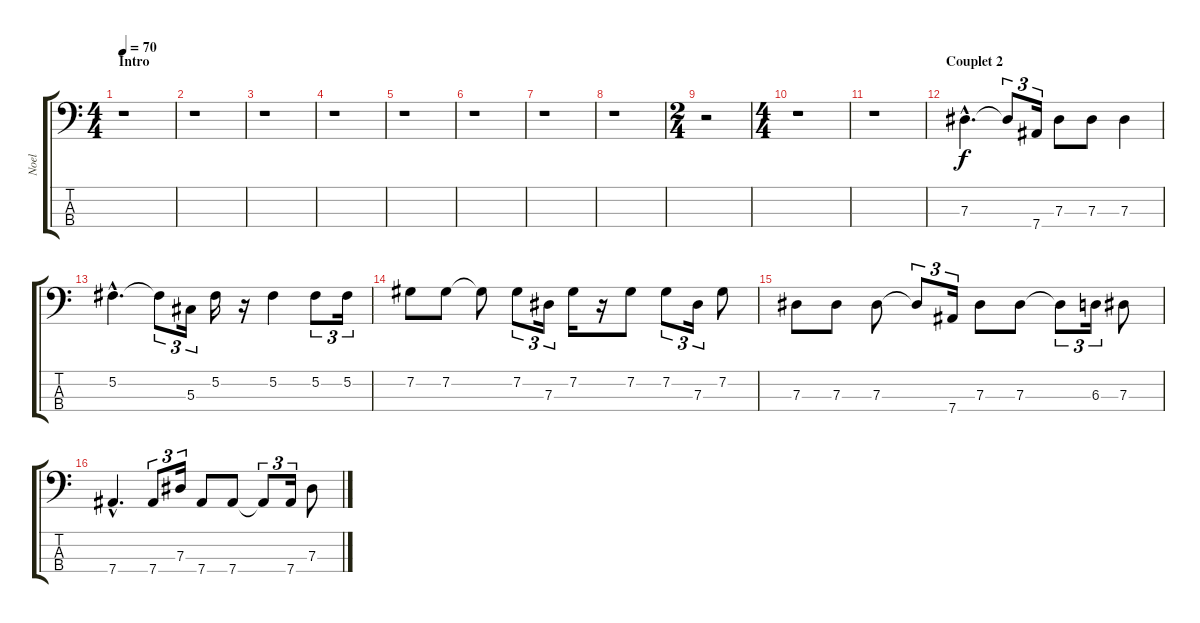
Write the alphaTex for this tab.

\track ("Noel" "Noel") {instrument electricbasspick}
\staff {score tabs}
\tuning (Gb2 Db2 Ab1 Eb1) {hide}
\ts (4 4)
\section ("" "Intro")
\tempo 70
\clef f4
\ks c
r.1{dy f instrument electricbasspick} |
r.1 |
r.1 |
r.1 |
r.1 |
r.1 |
r.1 |
r.1 |
\ts (2 4)
r.2 |
\ts (4 4)
r.1 |
r.1 |
\section ("" "Couplet 2")
7.3{hac}.4{d} 7.3{t}.8{tu (3 2)} 7.4.16{tu (3 2)} 7.3.8 7.3.8 7.3.4 |
5.2{hac}.4{d} 5.2{t}.8{tu (3 2)} 5.3.16{tu (3 2)} 5.2.16 r.16 5.2.4 5.2.8{tu (3 2)} 5.2.16{tu (3 2)} |
7.2.8 7.2.8 7.2{t}.8 7.2.8{tu (3 2)} 7.3.16{tu (3 2)} 7.2.16 r.16 7.2.8 7.2.8{tu (3 2)} 7.3.16{tu (3 2)} 7.2.8 |
7.3.8 7.3.8 7.3.8 7.3{t}.8{tu (3 2)} 7.4.16{tu (3 2)} 7.3.8 7.3.8 7.3{t}.8{tu (3 2)} 6.3.16{tu (3 2)} 7.3.8 |
7.4{hac}.4{d} 7.4.8{tu (3 2)} 7.3.16{tu (3 2)} 7.4.8 7.4.8 7.4{t}.8{tu (3 2)} 7.4.16{tu (3 2)} 7.3.8
